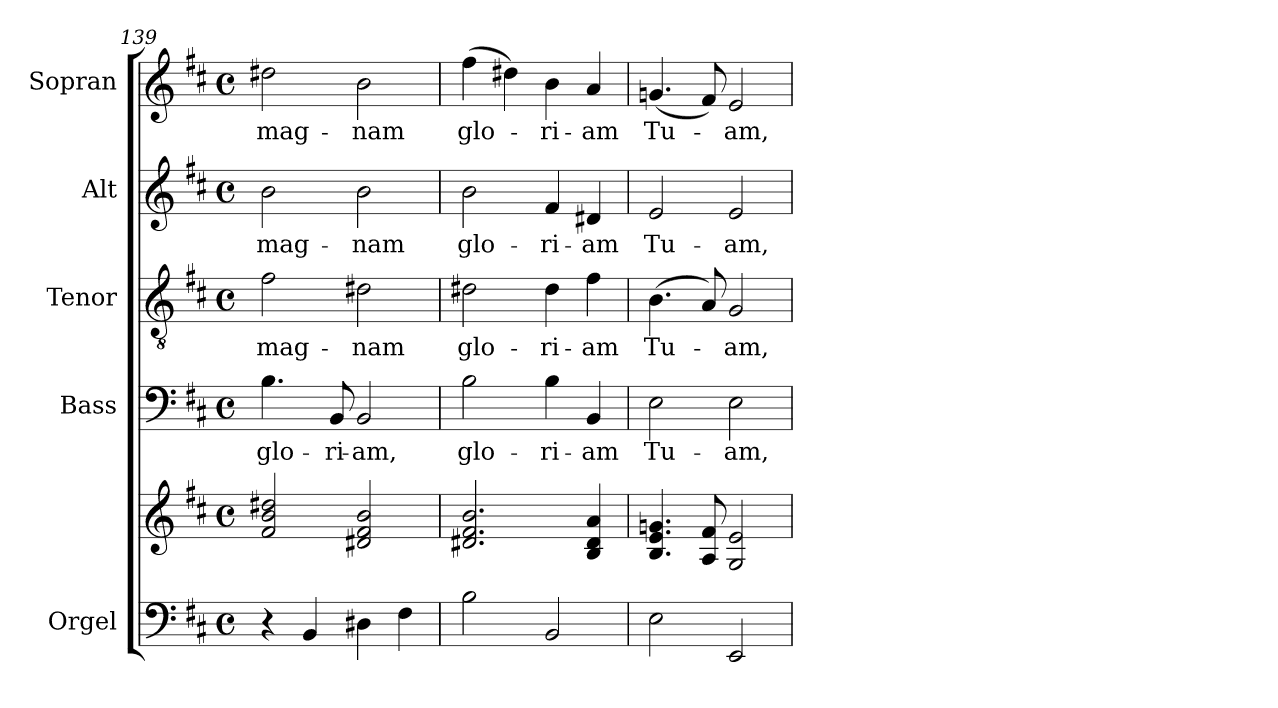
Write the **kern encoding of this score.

**kern	**kern	**kern	**text	**kern	**text	**kern	**text	**kern	**text
*part5	*part5	*part4	*part4	*part3	*part3	*part2	*part2	*part1	*part1
*staff6	*staff5	*staff4	*staff4	*staff3	*staff3	*staff2	*staff2	*staff1	*staff1
*I"Orgel	*	*I"Bass	*	*I"Tenor	*	*I"Alt	*	*I"Sopran	*
*I'Org.	*	*I'B.	*	*I'T.	*	*I'A.	*	*I'S.	*
*clefF4	*clefG2	*clefF4	*	*clefGv2	*	*clefG2	*	*clefG2	*
*k[f#c#]	*k[f#c#]	*k[f#c#]	*	*k[f#c#]	*	*k[f#c#]	*	*k[f#c#]	*
*D:	*D:	*D:	*	*D:	*	*D:	*	*D:	*
*M4/4	*M4/4	*M4/4	*	*M4/4	*	*M4/4	*	*M4/4	*
*met(c)	*met(c)	*met(c)	*	*met(c)	*	*met(c)	*	*met(c)	*
=139	=139	=139	=139	=139	=139	=139	=139	=139	=139
!	!	!	!LO:LY:b	!	!LO:LY:b	!	!LO:LY:b	!	!LO:LY:b
4r	2f#/ 2b/ 2dd#X/	4.B\	glo-	2f#\	mag-	2b\	mag-	2dd#X\	mag-
4BB/	.	.	.	.	.	.	.	.	.
!	!	!	!LO:LY:b	!	!	!	!	!	!
.	.	8BB/	-ri-	.	.	.	.	.	.
!	!	!	!LO:LY:b	!	!LO:LY:b	!	!LO:LY:b	!	!LO:LY:b
4D#X\	2d#X/ 2f#/ 2b/	2BB/	-am,	2d#X\	-nam	2b\	-nam	2b\	-nam
4F#\	.	.	.	.	.	.	.	.	.
=140	=140	=140	=140	=140	=140	=140	=140	=140	=140
!	!	!	!LO:LY:b	!	!LO:LY:b	!	!LO:LY:b	!	!LO:LY:b
2B\	2.d#X/ 2.f#/ 2.b/	2B\	glo-	2d#X\	glo-	2b\	glo-	(>4ff#\	glo-
.	.	.	.	.	.	.	.	4dd#X\)	.
!	!	!	!LO:LY:b	!	!LO:LY:b	!	!LO:LY:b	!	!LO:LY:b
2BB/	.	4B\	-ri-	4d#\	-ri-	4f#/	-ri-	4b\	-ri-
!	!	!	!LO:LY:b	!	!LO:LY:b	!	!LO:LY:b	!	!LO:LY:b
.	4B/ 4d#/ 4a/	4BB/	-am	4f#\	-am	4d#X/	-am	4a/	-am
=141	=141	=141	=141	=141	=141	=141	=141	=141	=141
!	!	!	!LO:LY:b	!	!LO:LY:b	!	!LO:LY:b	!	!LO:LY:b
2E\	4.B/ 4.e/ 4.gn/	2E\	Tu-	(>4.B\	Tu-	2e/	Tu-	(<4.gn/	Tu-
.	8A/ 8f#/	.	.	8A/)	.	.	.	8f#/)	.
!	!	!	!LO:LY:b	!	!LO:LY:b	!	!LO:LY:b	!	!LO:LY:b
2EE/	2G/ 2e/	2E\	-am,	2G/	-am,	2e/	-am,	2e/	-am,
=	=	=	=	=	=	=	=	=	=
*-	*-	*-	*-	*-	*-	*-	*-	*-	*-
